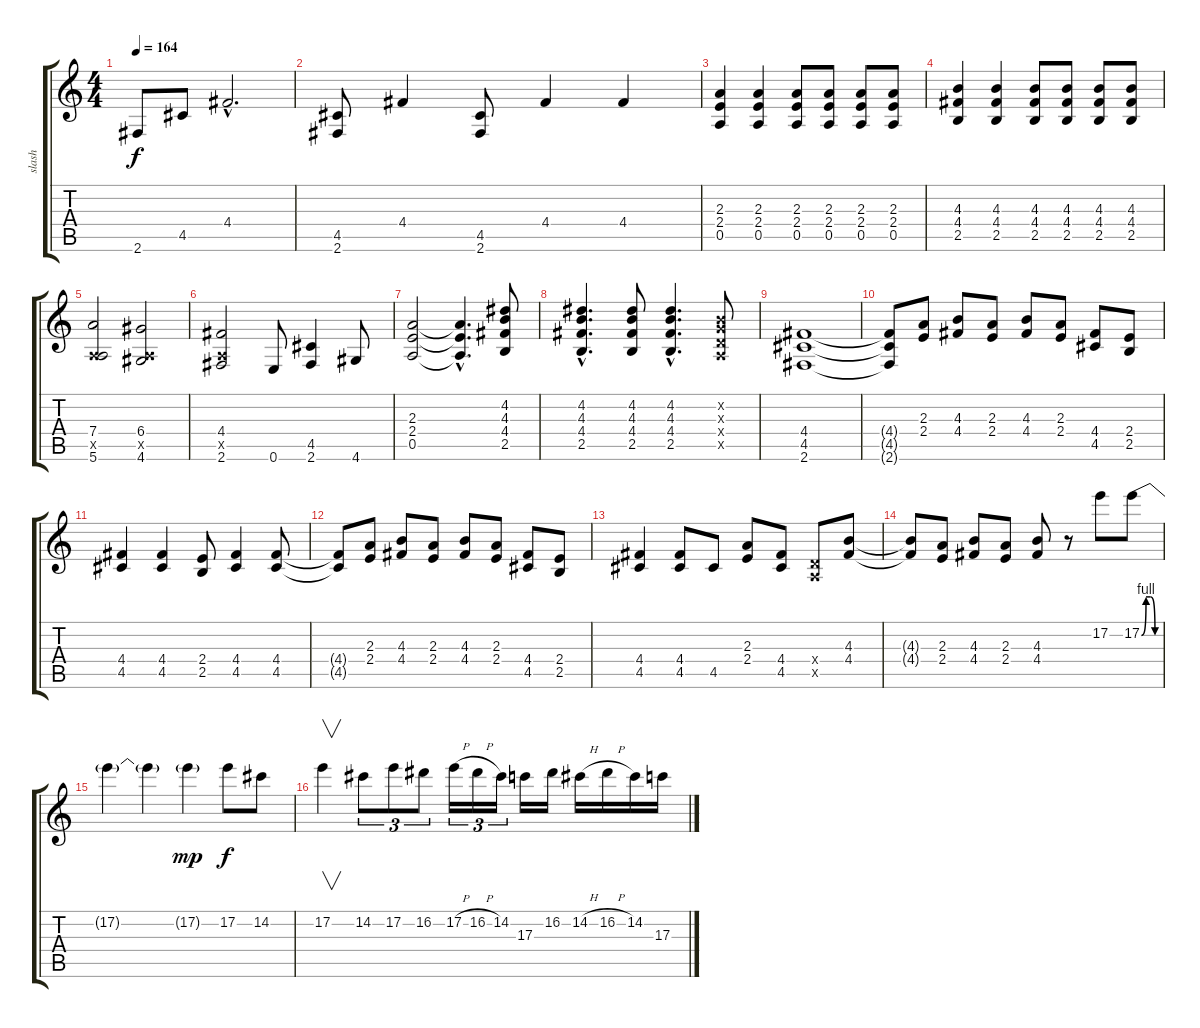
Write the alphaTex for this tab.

\track ("slash" "slash") {instrument distortionguitar}
\staff {score tabs}
\tuning (E4 B3 G3 D3 A2 E2) {hide}
\ts (4 4)
\tempo 164
\clef g2
\ks c
2.6.8{dy f} 4.5.8 4.4{hac}.2{d} |
(4.5 2.6).8 4.4.4 (4.5 2.6).8 4.4.4 4.4.4 |
(2.3 2.4 0.5).4 (2.3 2.4 0.5).4 (2.3 2.4 0.5).8 (2.3 2.4 0.5).8 (2.3 2.4 0.5).8 (2.3 2.4 0.5).8 |
(4.3 4.4 2.5).4 (4.3 4.4 2.5).4 (4.3 4.4 2.5).8 (4.3 4.4 2.5).8 (4.3 4.4 2.5).8 (4.3 4.4 2.5).8 |
(7.4 0.5{x} 5.6).2 (6.4 0.5{x} 4.6).2 |
(4.4 0.5{x} 2.6).2 0.6.8 (4.5 2.6).4 4.6.8 |
(2.3 2.4 0.5).2 (2.3{hac t} 2.4{hac t} 0.5{hac t}).4{d} (4.2 4.3 4.4 2.5).8 |
(4.2{hac} 4.3{hac} 4.4{hac} 2.5{hac}).4{d} (4.2 4.3 4.4 2.5).8 (4.2{hac} 4.3{hac} 4.4{hac} 2.5{hac}).4{d} (0.2{x} 0.3{x} 0.4{x} 0.5{x}).8 |
(4.4 4.5 2.6).1 |
(4.4{t} 4.5{t} 2.6{t}).8 (2.3 2.4).8 (4.3 4.4).8 (2.3 2.4).8 (4.3 4.4).8 (2.3 2.4).8 (4.4 4.5).8 (2.4 2.5).8 |
(4.4 4.5).4 (4.4 4.5).4 (2.4 2.5).8 (4.4 4.5).4 (4.4 4.5).8 |
(4.4{t} 4.5{t}).8 (2.3 2.4).8 (4.3 4.4).8 (2.3 2.4).8 (4.3 4.4).8 (2.3 2.4).8 (4.4 4.5).8 (2.4 2.5).8 |
(4.4 4.5).4 (4.4 4.5).8 4.5.8 (2.3 2.4).8 (4.4 4.5).8 (0.4{x} 0.5{x}).8 (4.3 4.4).8 |
(4.3{t} 4.4{t}).8 (2.3 2.4).8 (4.3 4.4).8 (2.3 2.4).8 (4.3 4.4).8 r.8 17.2.8 17.2{be (custom 0 0 15 4 30 4 45 0 60 0)}.8 |
17.2{t}.4 17.2{t}.4 17.2{g}.4{dy mp} 17.2.8{dy f} 14.2.8 |
17.2.4{v} 14.2.8{tu (3 2)} 17.2.8{tu (3 2)} 16.2.8{tu (3 2)} 17.2{h}.16{tu (3 2)} 16.2{h}.16{tu (3 2)} 14.2.16{tu (3 2)} 17.3.16 16.2.16 14.2{h}.16 16.2{h}.16 14.2.16 17.3.16
